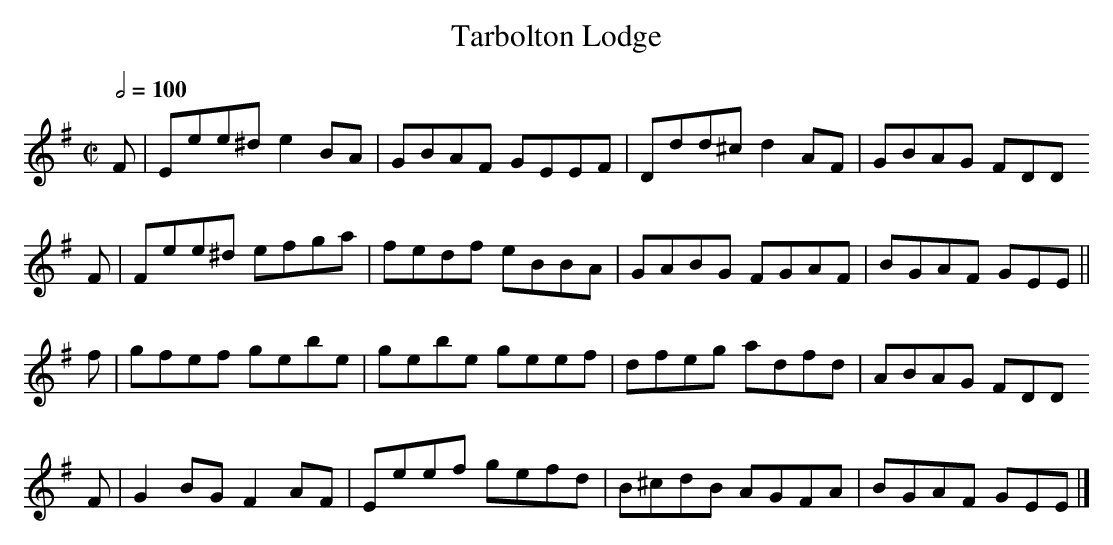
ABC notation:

X:1
T:Tarbolton Lodge
M:C|
L:1/8
Q:1/2=100
K:EMin
F|Eee^d e2BA|GBAF GEEF|Ddd^c d2AF|GBAG FDD
F|Fee^d efga|fedf eBBA|GABG  FGAF|BGAF GEE||
f|gfef  gebe|gebe geef|dfeg  adfd|ABAG FDD
F|G2BG  F2AF|Eeef gefd|B^cdB AGFA|BGAF GEE|]
